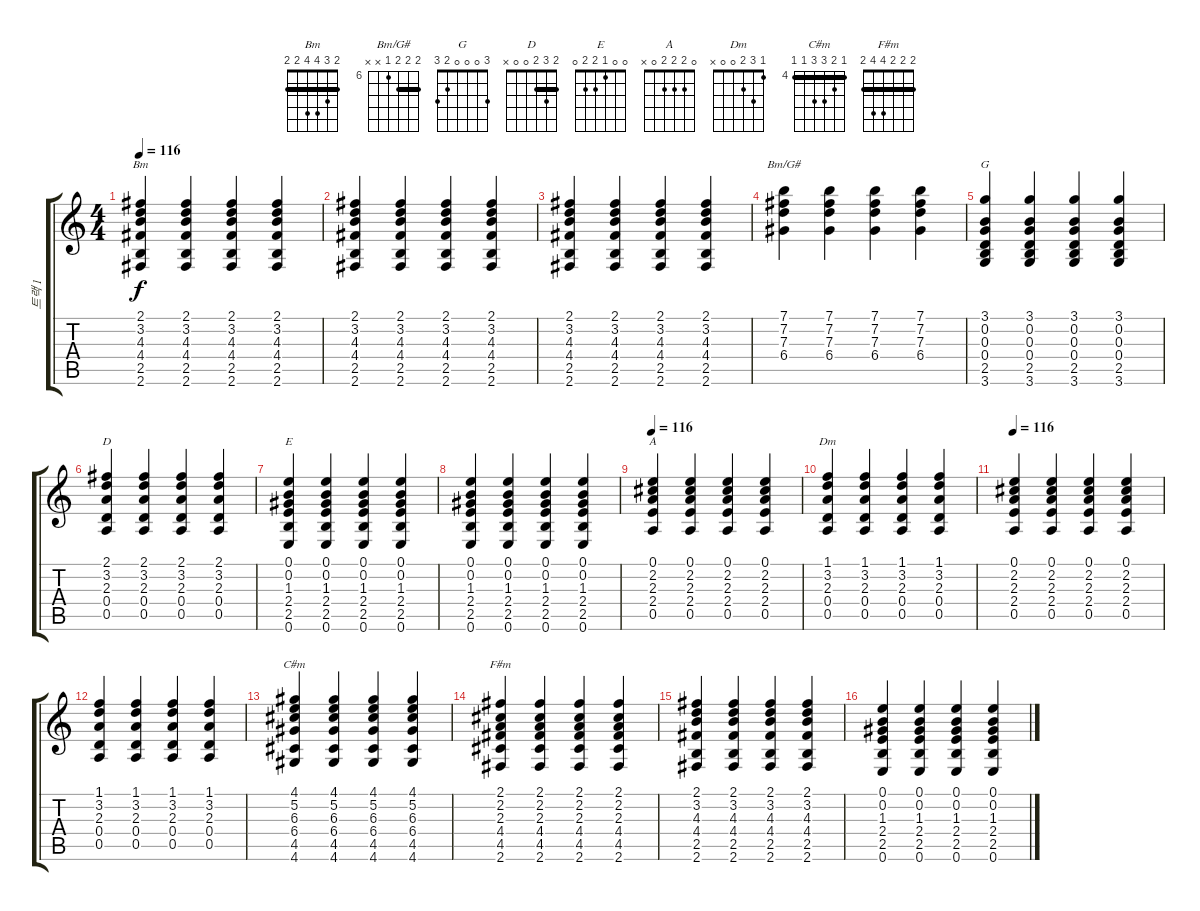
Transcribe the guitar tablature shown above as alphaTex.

\track ("트랙 1" "트랙 1") {instrument acousticguitarsteel}
\staff {score tabs}
\tuning (E4 B3 G3 D3 A2 E2) {hide}
\chord ("Bm" 2 3 4 4 2 2) {barre 2}
\chord ("Bm/G#" 7 7 7 6 x x) {firstfret 6 barre 7}
\chord ("G" 3 0 0 0 2 3)
\chord ("D" 2 3 2 0 0 x) {barre 2}
\chord ("E" 0 0 1 2 2 0)
\chord ("A" 0 2 2 2 0 x)
\chord ("Dm" 1 3 2 0 0 x)
\chord ("C#m" 4 5 6 6 4 4) {firstfret 4 barre 4}
\chord ("F#m" 2 2 2 4 4 2) {barre 2}
\ts (4 4)
\tempo 116
\clef g2
\ks c
(2.1 3.2 4.3 4.4 2.5 2.6).4{ch "Bm" dy f} (2.1 3.2 4.3 4.4 2.5 2.6).4 (2.1 3.2 4.3 4.4 2.5 2.6).4 (2.1 3.2 4.3 4.4 2.5 2.6).4 |
(2.1 3.2 4.3 4.4 2.5 2.6).4 (2.1 3.2 4.3 4.4 2.5 2.6).4 (2.1 3.2 4.3 4.4 2.5 2.6).4 (2.1 3.2 4.3 4.4 2.5 2.6).4 |
(2.1 3.2 4.3 4.4 2.5 2.6).4 (2.1 3.2 4.3 4.4 2.5 2.6).4 (2.1 3.2 4.3 4.4 2.5 2.6).4 (2.1 3.2 4.3 4.4 2.5 2.6).4 |
(7.1 7.2 7.3 6.4).4{ch "Bm/G#"} (7.1 7.2 7.3 6.4).4 (7.1 7.2 7.3 6.4).4 (7.1 7.2 7.3 6.4).4 |
(3.1 0.2 0.3 0.4 2.5 3.6).4{ch "G"} (3.1 0.2 0.3 0.4 2.5 3.6).4 (3.1 0.2 0.3 0.4 2.5 3.6).4 (3.1 0.2 0.3 0.4 2.5 3.6).4 |
(2.1 3.2 2.3 0.4 0.5).4{ch "D"} (2.1 3.2 2.3 0.4 0.5).4 (2.1 3.2 2.3 0.4 0.5).4 (2.1 3.2 2.3 0.4 0.5).4 |
(0.1 0.2 1.3 2.4 2.5 0.6).4{ch "E"} (0.1 0.2 1.3 2.4 2.5 0.6).4 (0.1 0.2 1.3 2.4 2.5 0.6).4 (0.1 0.2 1.3 2.4 2.5 0.6).4 |
(0.1 0.2 1.3 2.4 2.5 0.6).4 (0.1 0.2 1.3 2.4 2.5 0.6).4 (0.1 0.2 1.3 2.4 2.5 0.6).4 (0.1 0.2 1.3 2.4 2.5 0.6).4 |
\tempo 116
(0.1 2.2 2.3 2.4 0.5).4{ch "A" instrument acousticguitarsteel} (0.1 2.2 2.3 2.4 0.5).4 (0.1 2.2 2.3 2.4 0.5).4 (0.1 2.2 2.3 2.4 0.5).4 |
(1.1 3.2 2.3 0.4 0.5).4{ch "Dm"} (1.1 3.2 2.3 0.4 0.5).4 (1.1 3.2 2.3 0.4 0.5).4 (1.1 3.2 2.3 0.4 0.5).4 |
\tempo 116
(0.1 2.2 2.3 2.4 0.5).4{instrument acousticguitarsteel} (0.1 2.2 2.3 2.4 0.5).4 (0.1 2.2 2.3 2.4 0.5).4 (0.1 2.2 2.3 2.4 0.5).4 |
(1.1 3.2 2.3 0.4 0.5).4 (1.1 3.2 2.3 0.4 0.5).4 (1.1 3.2 2.3 0.4 0.5).4 (1.1 3.2 2.3 0.4 0.5).4 |
(4.1 5.2 6.3 6.4 4.5 4.6).4{ch "C#m"} (4.1 5.2 6.3 6.4 4.5 4.6).4 (4.1 5.2 6.3 6.4 4.5 4.6).4 (4.1 5.2 6.3 6.4 4.5 4.6).4 |
(2.1 2.2 2.3 4.4 4.5 2.6).4{ch "F#m"} (2.1 2.2 2.3 4.4 4.5 2.6).4 (2.1 2.2 2.3 4.4 4.5 2.6).4 (2.1 2.2 2.3 4.4 4.5 2.6).4 |
(2.1 3.2 4.3 4.4 2.5 2.6).4 (2.1 3.2 4.3 4.4 2.5 2.6).4 (2.1 3.2 4.3 4.4 2.5 2.6).4 (2.1 3.2 4.3 4.4 2.5 2.6).4 |
(0.1 0.2 1.3 2.4 2.5 0.6).4 (0.1 0.2 1.3 2.4 2.5 0.6).4 (0.1 0.2 1.3 2.4 2.5 0.6).4 (0.1 0.2 1.3 2.4 2.5 0.6).4
